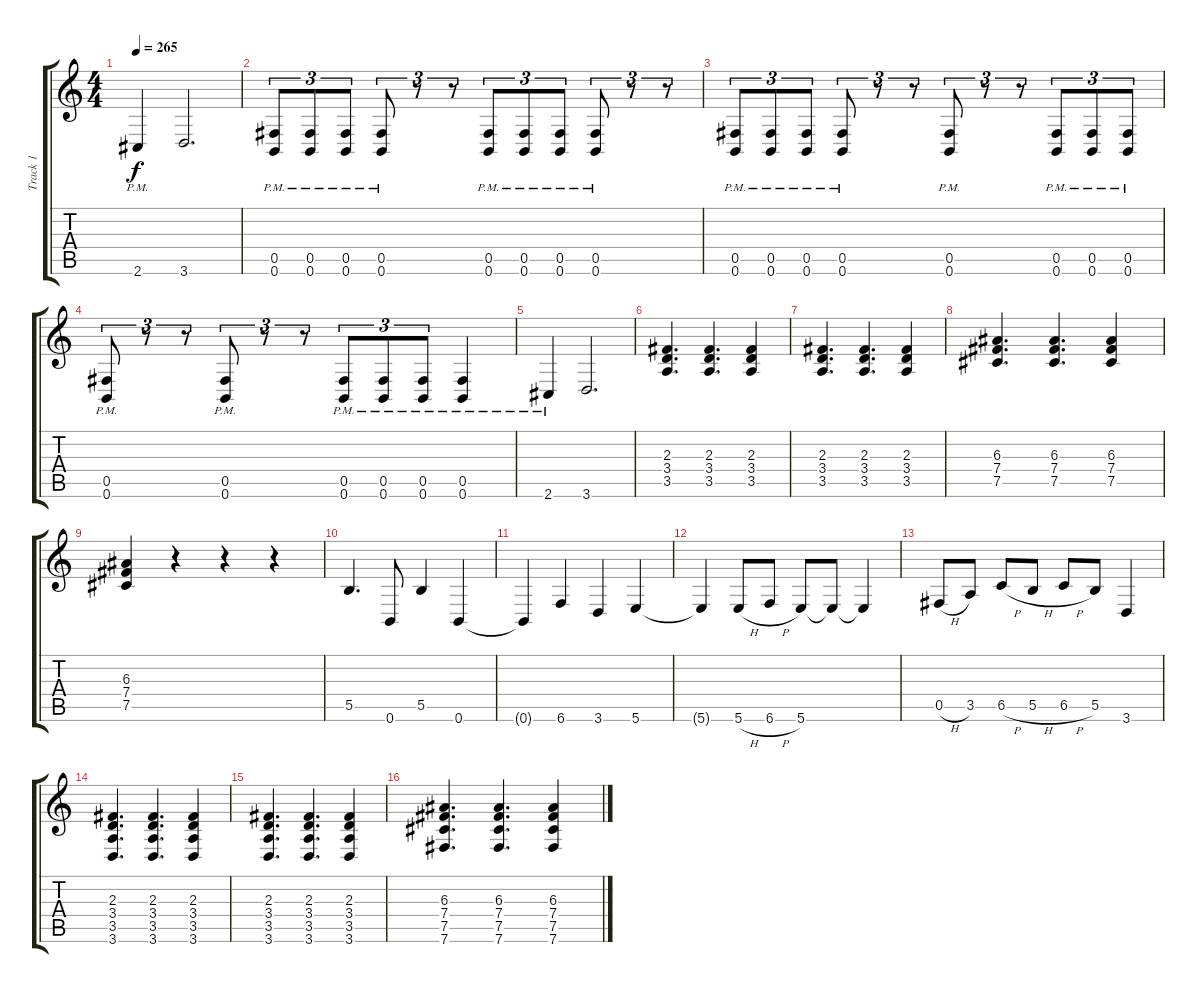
\track ("Track 1" "Track 1") {instrument overdrivenguitar}
\staff {score tabs}
\tuning (Db4 Ab3 E3 B2 Gb2 B1) {hide}
\ts (4 4)
\tempo 265
\clef g2
\ks c
2.6{pm}.4{dy f} 3.6.2{d} |
(0.5{pm} 0.6{pm}).8{tu (3 2)} (0.5{pm} 0.6{pm}).8{tu (3 2)} (0.5{pm} 0.6{pm}).8{tu (3 2)} (0.5{pm} 0.6{pm}).8{tu (3 2)} r.8{tu (3 2)} r.8{tu (3 2)} (0.5{pm} 0.6{pm}).8{tu (3 2)} (0.5{pm} 0.6{pm}).8{tu (3 2)} (0.5{pm} 0.6{pm}).8{tu (3 2)} (0.5{pm} 0.6{pm}).8{tu (3 2)} r.8{tu (3 2)} r.8{tu (3 2)} |
(0.5{pm} 0.6{pm}).8{tu (3 2)} (0.5{pm} 0.6{pm}).8{tu (3 2)} (0.5{pm} 0.6{pm}).8{tu (3 2)} (0.5{pm} 0.6{pm}).8{tu (3 2)} r.8{tu (3 2)} r.8{tu (3 2)} (0.5{pm} 0.6{pm}).8{tu (3 2)} r.8{tu (3 2)} r.8{tu (3 2)} (0.5{pm} 0.6{pm}).8{tu (3 2)} (0.5{pm} 0.6{pm}).8{tu (3 2)} (0.5{pm} 0.6{pm}).8{tu (3 2)} |
(0.5{pm} 0.6{pm}).8{tu (3 2)} r.8{tu (3 2)} r.8{tu (3 2)} (0.5{pm} 0.6{pm}).8{tu (3 2)} r.8{tu (3 2)} r.8{tu (3 2)} (0.5{pm} 0.6{pm}).8{tu (3 2)} (0.5{pm} 0.6{pm}).8{tu (3 2)} (0.5{pm} 0.6{pm}).8{tu (3 2)} (0.5{pm} 0.6{pm}).4 |
2.6{pm}.4 3.6.2{d} |
(2.3 3.4 3.5).4{d} (2.3 3.4 3.5).4{d} (2.3 3.4 3.5).4 |
(2.3 3.4 3.5).4{d} (2.3 3.4 3.5).4{d} (2.3 3.4 3.5).4 |
(6.3 7.4 7.5).4{d} (6.3 7.4 7.5).4{d} (6.3 7.4 7.5).4 |
(6.3 7.4 7.5).4 r.4 r.4 r.4 |
5.5.4{d} 0.6.8 5.5.4 0.6.4 |
0.6{t}.4 6.6.4 3.6.4 5.6.4 |
5.6{t}.4 5.6{h}.8 6.6{h}.8 5.6.8 5.6{t}.8 5.6{t}.4 |
0.5{h}.8 3.5.8 6.5{h}.8 5.5{h}.8 6.5{h}.8 5.5.8 3.6.4 |
(2.3 3.4 3.5 3.6).4{d} (2.3 3.4 3.5 3.6).4{d} (2.3 3.4 3.5 3.6).4 |
(2.3 3.4 3.5 3.6).4{d} (2.3 3.4 3.5 3.6).4{d} (2.3 3.4 3.5 3.6).4 |
(6.3 7.4 7.5 7.6).4{d} (6.3 7.4 7.5 7.6).4{d} (6.3 7.4 7.5 7.6).4
